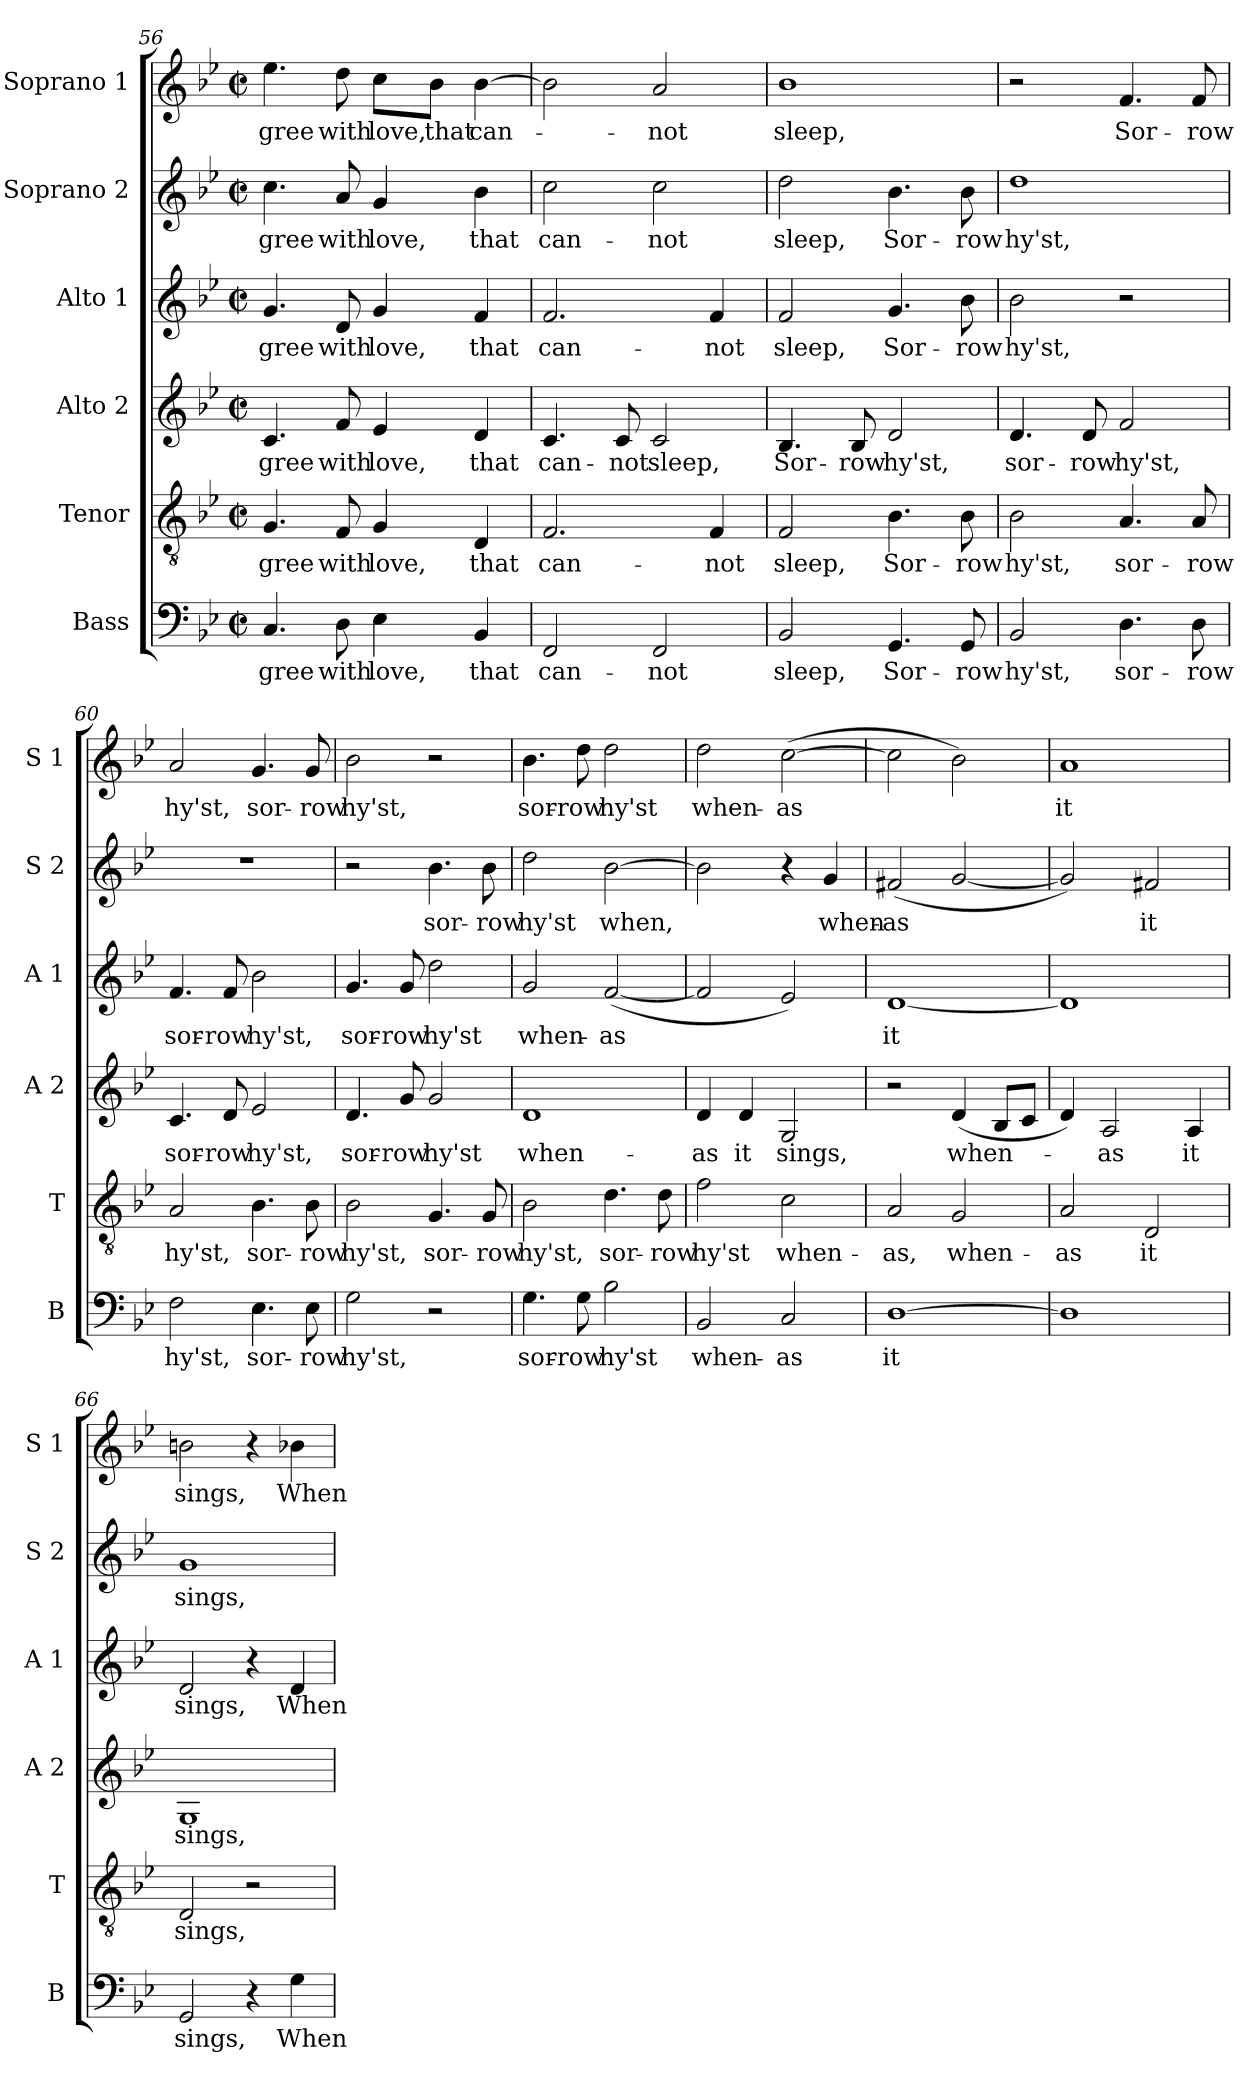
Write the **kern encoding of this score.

**kern	**text	**kern	**text	**kern	**text	**kern	**text	**kern	**text	**kern	**text
*part6	*part6	*part5	*part5	*part4	*part4	*part3	*part3	*part2	*part2	*part1	*part1
*staff6	*staff6	*staff5	*staff5	*staff4	*staff4	*staff3	*staff3	*staff2	*staff2	*staff1	*staff1
*I"Bass	*	*I"Tenor	*	*I"Alto 2	*	*I"Alto 1	*	*I"Soprano 2	*	*I"Soprano 1	*
*I'B	*	*I'T	*	*I'A 2	*	*I'A 1	*	*I'S 2	*	*I'S 1	*
*clefF4	*	*clefGv2	*	*clefG2	*	*clefG2	*	*clefG2	*	*clefG2	*
*k[b-e-]	*	*k[b-e-]	*	*k[b-e-]	*	*k[b-e-]	*	*k[b-e-]	*	*k[b-e-]	*
*B-:	*	*B-:	*	*B-:	*	*B-:	*	*B-:	*	*B-:	*
*M2/2	*	*M2/2	*	*M2/2	*	*M2/2	*	*M2/2	*	*M2/2	*
*met(c|)	*	*met(c|)	*	*met(c|)	*	*met(c|)	*	*met(c|)	*	*met(c|)	*
=56	=56	=56	=56	=56	=56	=56	=56	=56	=56	=56	=56
4.C/	-gree	4.G/	-gree	4.c/	-gree	4.g/	-gree	4.cc\	-gree	4.ee-\	-gree
8D\	with	8F/	with	8f/	with	8d/	with	8a/	with	8dd\	with
4E-\	love,	4G/	love,	4e-/	love,	4g/	love,	4g/	love,	8cc\L	love,
.	.	.	.	.	.	.	.	.	.	8b-\J	that
4BB-/	that	4D/	that	4d/	that	4f/	that	4b-\	that	[4b-\	can-
=57	=57	=57	=57	=57	=57	=57	=57	=57	=57	=57	=57
2FF/	can-	2.F/	can-	4.c/	can-	2.f/	can-	2cc\	can-	2b-\]	.
.	.	.	.	8c/	-not	.	.	.	.	.	.
2FF/	-not	.	.	2c/	sleep,	.	.	2cc\	-not	2a/	-not
.	.	4F/	-not	.	.	4f/	-not	.	.	.	.
=58	=58	=58	=58	=58	=58	=58	=58	=58	=58	=58	=58
2BB-/	sleep,	2F/	sleep,	4.B-/	Sor-	2f/	sleep,	2dd\	sleep,	1b-	sleep,
.	.	.	.	8B-/	-row	.	.	.	.	.	.
4.GG/	Sor-	4.B-\	Sor-	2d/	hy'st,	4.g/	Sor-	4.b-\	Sor-	.	.
8GG/	-row	8B-\	-row	.	.	8b-\	-row	8b-\	-row	.	.
=59	=59	=59	=59	=59	=59	=59	=59	=59	=59	=59	=59
2BB-/	hy'st,	2B-\	hy'st,	4.d/	sor-	2b-\	hy'st,	1dd	hy'st,	2r	.
.	.	.	.	8d/	-row	.	.	.	.	.	.
4.D\	sor-	4.A/	sor-	2f/	hy'st,	2r	.	.	.	4.f/	Sor-
8D\	-row	8A/	-row	.	.	.	.	.	.	8f/	-row
!!LO:LB:g=z
=60	=60	=60	=60	=60	=60	=60	=60	=60	=60	=60	=60
2F\	hy'st,	2A/	hy'st,	4.c/	sor-	4.f/	sor-	1r	.	2a/	hy'st,
.	.	.	.	8d/	-row	8f/	-row	.	.	.	.
4.E-\	sor-	4.B-\	sor-	2e-/	hy'st,	2b-\	hy'st,	.	.	4.g/	sor-
8E-\	-row	8B-\	-row	.	.	.	.	.	.	8g/	-row
=61	=61	=61	=61	=61	=61	=61	=61	=61	=61	=61	=61
2G\	hy'st,	2B-\	hy'st,	4.d/	sor-	4.g/	sor-	2r	.	2b-\	hy'st,
.	.	.	.	8g/	-row	8g/	-row	.	.	.	.
2r	.	4.G/	sor-	2g/	hy'st	2dd\	hy'st	4.b-\	sor-	2r	.
.	.	8G/	-row	.	.	.	.	8b-\	-row	.	.
=62	=62	=62	=62	=62	=62	=62	=62	=62	=62	=62	=62
4.G\	sor-	2B-\	hy'st,	1d	when-	2g/	when-	2dd\	hy'st	4.b-\	sor-
8G\	-row	.	.	.	.	.	.	.	.	8dd\	-row
2B-\	hy'st	4.d\	sor-	.	.	([2f/	-as	[2b-\	when,	2dd\	hy'st
.	.	8d\	-row	.	.	.	.	.	.	.	.
=63	=63	=63	=63	=63	=63	=63	=63	=63	=63	=63	=63
2BB-/	when-	2f\	hy'st	4d/	-as	2f/]	.	2b-\]	.	2dd\	when-
.	.	.	.	4d/	it	.	.	.	.	.	.
2C/	-as	2c\	when-	2G/	sings,	2e-/)	.	4r	.	([2cc\	-as
.	.	.	.	.	.	.	.	4g/	when-	.	.
=64	=64	=64	=64	=64	=64	=64	=64	=64	=64	=64	=64
[1D	it	2A/	-as,	2r	.	[1d	it	(2f#X/	-as	2cc\]	.
.	.	2G/	when-	(4d/	when-	.	.	[2g/	.	2b-\)	.
.	.	.	.	8B-/L	.	.	.	.	.	.	.
.	.	.	.	8c/J	.	.	.	.	.	.	.
=65	=65	=65	=65	=65	=65	=65	=65	=65	=65	=65	=65
1D]	.	2A/	-as	4d/)	.	1d]	.	2g/])	.	1a	it
.	.	.	.	2A/	-as	.	.	.	.	.	.
.	.	2D/	it	.	.	.	.	2f#X/	it	.	.
.	.	.	.	4A/	it	.	.	.	.	.	.
!!LO:PB:g=z
=66	=66	=66	=66	=66	=66	=66	=66	=66	=66	=66	=66
2GG/	sings,	2D/	sings,	1G	sings,	2d/	sings,	1g	sings,	2bn\	sings,
4r	.	2r	.	.	.	4r	.	.	.	4r	.
4G\	When	.	.	.	.	4d/	When	.	.	4b-X\	When
=	=	=	=	=	=	=	=	=	=	=	=
*-	*-	*-	*-	*-	*-	*-	*-	*-	*-	*-	*-
